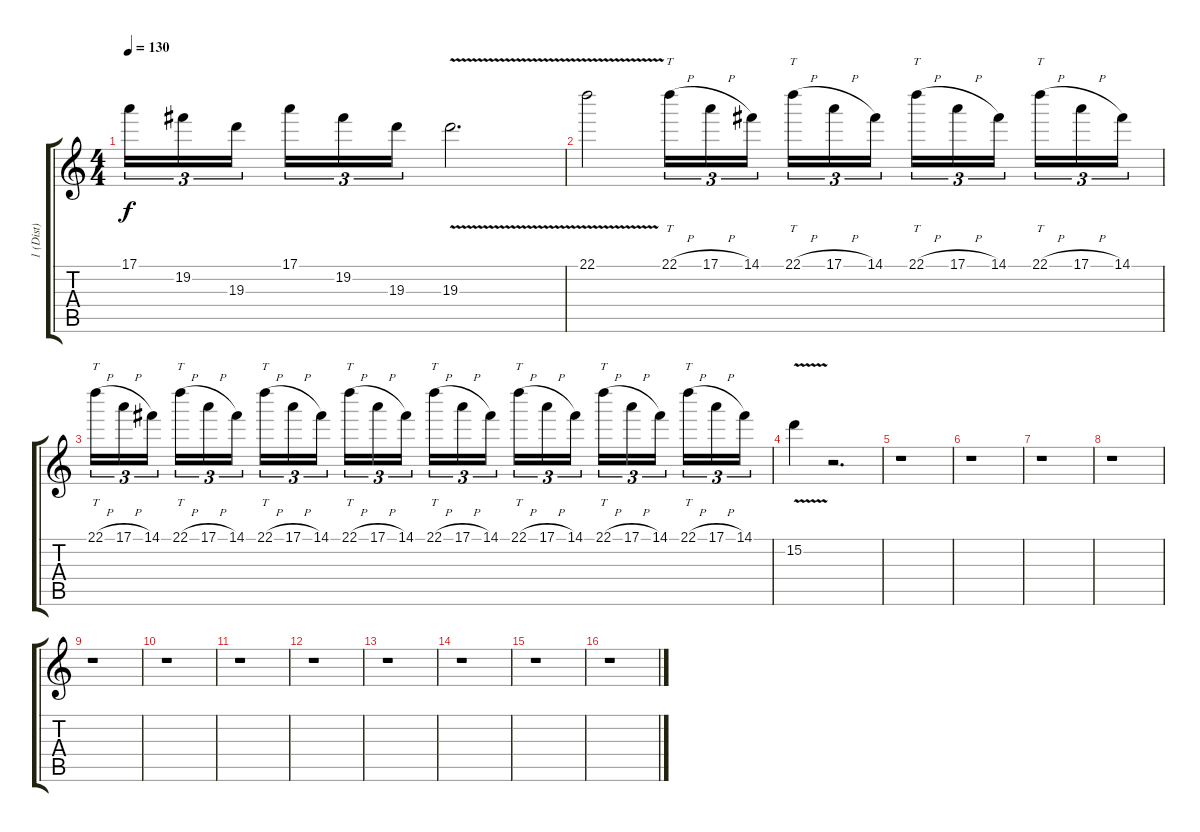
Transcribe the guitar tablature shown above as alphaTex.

\track ("1 (Dist)" "1 (Dist)") {instrument distortionguitar}
\staff {score tabs}
\tuning (E4 B3 G3 D3 A2 D2) {hide}
\ts (4 4)
\tempo 130
\clef g2
\ks c
17.1.16{tu (3 2) dy f} 19.2.16{tu (3 2)} 19.3.16{tu (3 2) beam splitsecondary} 17.1.16{tu (3 2)} 19.2.16{tu (3 2)} 19.3.16{tu (3 2)} 19.3{v}.2{d} |
22.1{v}.2 22.1{h}.16{tt tu (3 2)} 17.1{h}.16{tu (3 2)} 14.1.16{tu (3 2) beam splitsecondary} 22.1{h}.16{tt tu (3 2)} 17.1{h}.16{tu (3 2)} 14.1.16{tu (3 2)} 22.1{h}.16{tt tu (3 2)} 17.1{h}.16{tu (3 2)} 14.1.16{tu (3 2) beam splitsecondary} 22.1{h}.16{tt tu (3 2)} 17.1{h}.16{tu (3 2)} 14.1.16{tu (3 2)} |
22.1{h}.16{tt tu (3 2)} 17.1{h}.16{tu (3 2)} 14.1.16{tu (3 2) beam splitsecondary} 22.1{h}.16{tt tu (3 2)} 17.1{h}.16{tu (3 2)} 14.1.16{tu (3 2)} 22.1{h}.16{tt tu (3 2)} 17.1{h}.16{tu (3 2)} 14.1.16{tu (3 2) beam splitsecondary} 22.1{h}.16{tt tu (3 2)} 17.1{h}.16{tu (3 2)} 14.1.16{tu (3 2)} 22.1{h}.16{tt tu (3 2)} 17.1{h}.16{tu (3 2)} 14.1.16{tu (3 2) beam splitsecondary} 22.1{h}.16{tt tu (3 2)} 17.1{h}.16{tu (3 2)} 14.1.16{tu (3 2)} 22.1{h}.16{tt tu (3 2)} 17.1{h}.16{tu (3 2)} 14.1.16{tu (3 2) beam splitsecondary} 22.1{h}.16{tt tu (3 2)} 17.1{h}.16{tu (3 2)} 14.1.16{tu (3 2)} |
15.2{v}.4 r.2{d} |
r.1 |
r.1 |
r.1 |
r.1 |
r.1 |
r.1 |
r.1 |
r.1 |
r.1 |
r.1 |
r.1 |
r.1
